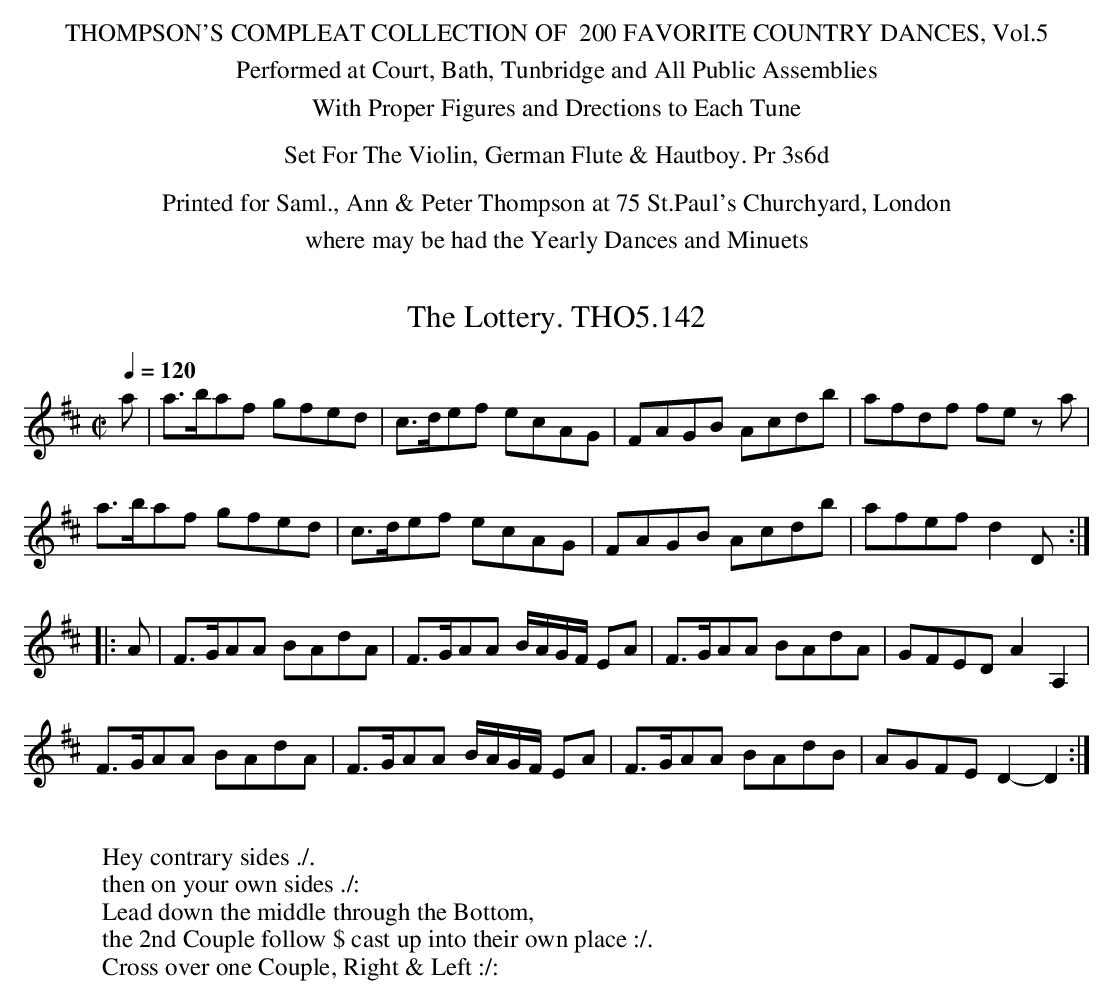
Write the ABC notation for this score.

X:1
T:Lottery. THO5.142, The
M:C|
L:1/8
Q:1/4=120
K:D
a|a>baf gfed|c>def ecAG|FAGB Acdb|afdf fe za|
a>baf gfed|c>def ecAG|FAGB Acdb|afef d2D:|
|:A|F>GAA BAdA|F>GAA B/A/G/F/ EA|F>GAA BAdA|GFED A2 A,2|
F>GAA BAdA|F>GAA B/A/G/F/ EA|F>GAA BAdB|AGFE D2-D2:|
W:
W:Hey contrary sides ./.
W:then on your own sides ./:
W:Lead down the middle through the Bottom,
W:the 2nd Couple follow $ cast up into their own place :/.
W:Cross over one Couple, Right & Left :/:
